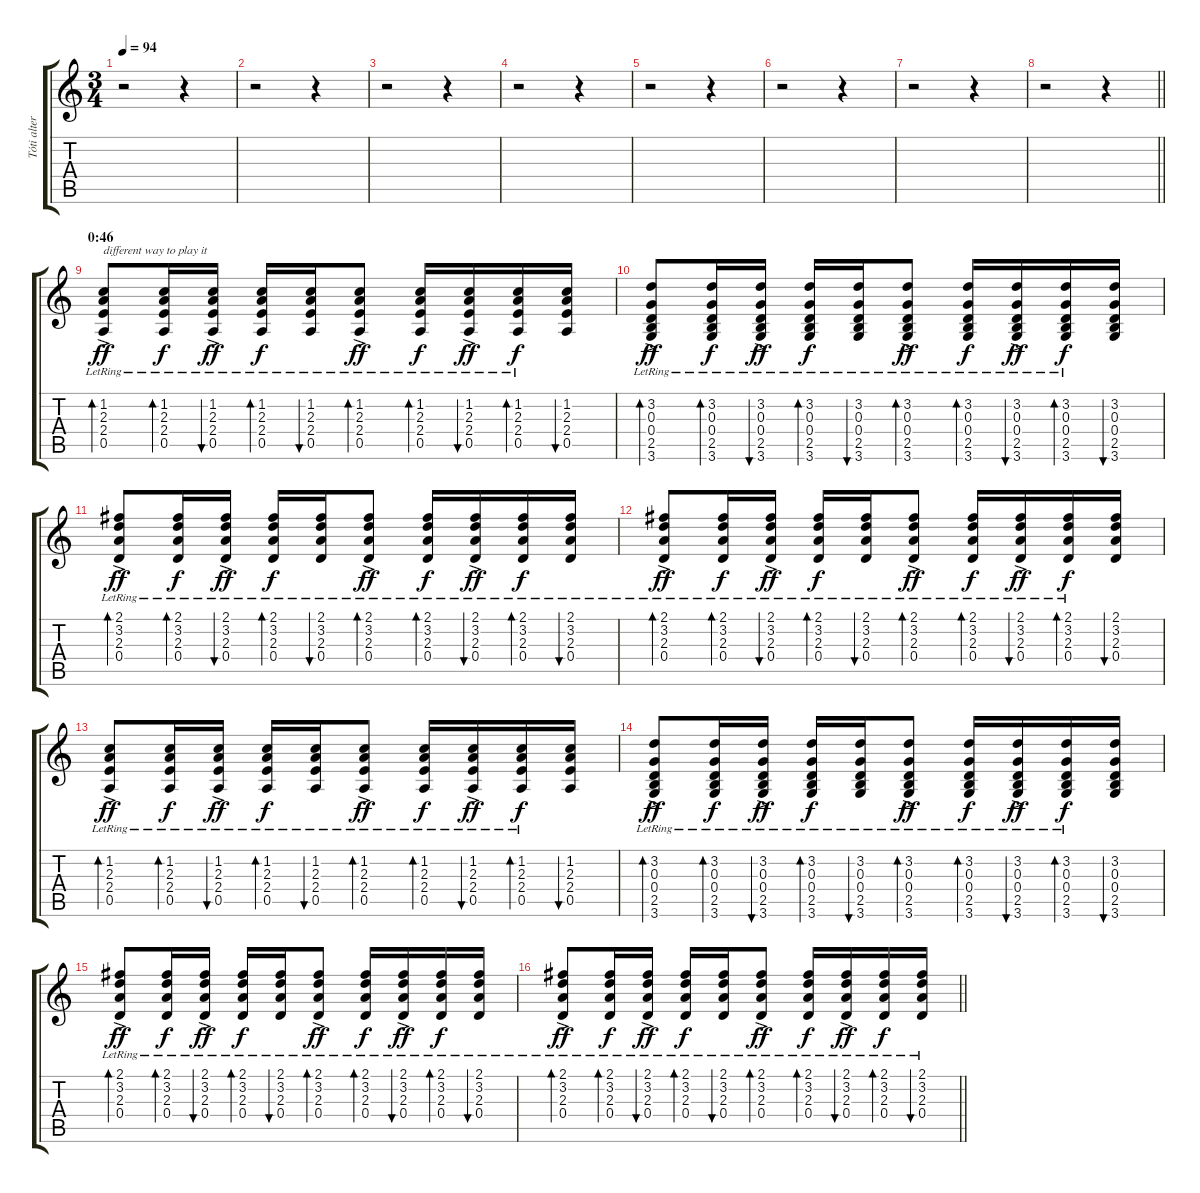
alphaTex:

\track ("Tóti alternative" "Tóti alter") {mute instrument acousticguitarsteel}
\staff {score tabs}
\tuning (E4 B3 G3 D3 A2 E2) {hide}
\ts (3 4)
\tempo 94
\clef g2
\ks c
r.2{dy ff} r.4 |
r.2 r.4 |
r.2 r.4 |
r.2 r.4 |
r.2 r.4 |
r.2 r.4 |
r.2 r.4 |
\barLineRight lightlight
r.2 r.4 |
\section ("" "0:46")
(1.2{ac lr} 2.3{ac lr} 2.4{ac lr} 0.5{ac lr}).8{bd 30 txt "different way to play it"} (1.2{lr} 2.3{lr} 2.4{lr} 0.5{lr}).16{bd 30 dy f} (1.2{ac lr} 2.3{ac lr} 2.4{ac lr} 0.5{ac lr}).16{bu 30 dy ff} (1.2{lr} 2.3{lr} 2.4{lr} 0.5{lr}).16{bd 30 dy f} (1.2{lr} 2.3{lr} 2.4{lr} 0.5{lr}).16{bu 30} (1.2{ac lr} 2.3{ac lr} 2.4{ac lr} 0.5{ac lr}).8{bd 30 dy ff} (1.2{lr} 2.3{lr} 2.4{lr} 0.5{lr}).16{bd 30 dy f} (1.2{ac lr} 2.3{ac lr} 2.4{ac lr} 0.5{ac lr}).16{bu 30 dy ff} (1.2{lr} 2.3{lr} 2.4{lr} 0.5{lr}).16{bd 30 dy f} (1.2 2.3 2.4 0.5).16{bu 30} |
(3.2{ac lr} 0.3{ac lr} 0.4{ac lr} 2.5{ac lr} 3.6{ac lr}).8{bd 30 dy ff} (3.2{lr} 0.3{lr} 0.4{lr} 2.5{lr} 3.6{lr}).16{bd 30 dy f} (3.2{ac lr} 0.3{ac lr} 0.4{ac lr} 2.5{ac lr} 3.6{ac lr}).16{bu 30 dy ff} (3.2{lr} 0.3{lr} 0.4{lr} 2.5{lr} 3.6{lr}).16{bd 30 dy f} (3.2{lr} 0.3{lr} 0.4{lr} 2.5{lr} 3.6{lr}).16{bu 30} (3.2{ac lr} 0.3{ac lr} 0.4{ac lr} 2.5{ac lr} 3.6{ac lr}).8{bd 30 dy ff} (3.2{lr} 0.3{lr} 0.4{lr} 2.5{lr} 3.6{lr}).16{bd 30 dy f} (3.2{ac lr} 0.3{ac lr} 0.4{ac lr} 2.5{ac lr} 3.6{ac lr}).16{bu 30 dy ff} (3.2{lr} 0.3{lr} 0.4{lr} 2.5{lr} 3.6{lr}).16{bd 30 dy f} (3.2 0.3 0.4 2.5 3.6).16{bu 30} |
(2.1{ac lr} 3.2{ac lr} 2.3{ac lr} 0.4{ac lr}).8{bd 30 dy ff} (2.1{lr} 3.2{lr} 2.3{lr} 0.4{lr}).16{bd 30 dy f} (2.1{ac lr} 3.2{ac lr} 2.3{ac lr} 0.4{ac lr}).16{bu 30 dy ff} (2.1{lr} 3.2{lr} 2.3{lr} 0.4{lr}).16{bd 30 dy f} (2.1{lr} 3.2{lr} 2.3{lr} 0.4{lr}).16{bu 30} (2.1{ac lr} 3.2{ac lr} 2.3{ac lr} 0.4{ac lr}).8{bd 30 dy ff} (2.1{lr} 3.2{lr} 2.3{lr} 0.4{lr}).16{bd 30 dy f} (2.1{ac lr} 3.2{ac lr} 2.3{ac lr} 0.4{ac lr}).16{bu 30 dy ff} (2.1{lr} 3.2{lr} 2.3{lr} 0.4{lr}).16{bd 30 dy f} (2.1{lr} 3.2{lr} 2.3{lr} 0.4{lr}).16{bu 30} |
(2.1{ac lr} 3.2{ac lr} 2.3{ac lr} 0.4{ac lr}).8{bd 30 dy ff} (2.1{lr} 3.2{lr} 2.3{lr} 0.4{lr}).16{bd 30 dy f} (2.1{ac lr} 3.2{ac lr} 2.3{ac lr} 0.4{ac lr}).16{bu 30 dy ff} (2.1{lr} 3.2{lr} 2.3{lr} 0.4{lr}).16{bd 30 dy f} (2.1{lr} 3.2{lr} 2.3{lr} 0.4{lr}).16{bu 30} (2.1{ac lr} 3.2{ac lr} 2.3{ac lr} 0.4{ac lr}).8{bd 30 dy ff} (2.1{lr} 3.2{lr} 2.3{lr} 0.4{lr}).16{bd 30 dy f} (2.1{ac lr} 3.2{ac lr} 2.3{ac lr} 0.4{ac lr}).16{bu 30 dy ff} (2.1{lr} 3.2{lr} 2.3{lr} 0.4{lr}).16{bd 30 dy f} (2.1 3.2 2.3 0.4).16{bu 30} |
(1.2{ac lr} 2.3{ac lr} 2.4{ac lr} 0.5{ac lr}).8{bd 30 dy ff} (1.2{lr} 2.3{lr} 2.4{lr} 0.5{lr}).16{bd 30 dy f} (1.2{ac lr} 2.3{ac lr} 2.4{ac lr} 0.5{ac lr}).16{bu 30 dy ff} (1.2{lr} 2.3{lr} 2.4{lr} 0.5{lr}).16{bd 30 dy f} (1.2{lr} 2.3{lr} 2.4{lr} 0.5{lr}).16{bu 30} (1.2{ac lr} 2.3{ac lr} 2.4{ac lr} 0.5{ac lr}).8{bd 30 dy ff} (1.2{lr} 2.3{lr} 2.4{lr} 0.5{lr}).16{bd 30 dy f} (1.2{ac lr} 2.3{ac lr} 2.4{ac lr} 0.5{ac lr}).16{bu 30 dy ff} (1.2{lr} 2.3{lr} 2.4{lr} 0.5{lr}).16{bd 30 dy f} (1.2 2.3 2.4 0.5).16{bu 30} |
(3.2{ac lr} 0.3{ac lr} 0.4{ac lr} 2.5{ac lr} 3.6{ac lr}).8{bd 30 dy ff} (3.2{lr} 0.3{lr} 0.4{lr} 2.5{lr} 3.6{lr}).16{bd 30 dy f} (3.2{ac lr} 0.3{ac lr} 0.4{ac lr} 2.5{ac lr} 3.6{ac lr}).16{bu 30 dy ff} (3.2{lr} 0.3{lr} 0.4{lr} 2.5{lr} 3.6{lr}).16{bd 30 dy f} (3.2{lr} 0.3{lr} 0.4{lr} 2.5{lr} 3.6{lr}).16{bu 30} (3.2{ac lr} 0.3{ac lr} 0.4{ac lr} 2.5{ac lr} 3.6{ac lr}).8{bd 30 dy ff} (3.2{lr} 0.3{lr} 0.4{lr} 2.5{lr} 3.6{lr}).16{bd 30 dy f} (3.2{ac lr} 0.3{ac lr} 0.4{ac lr} 2.5{ac lr} 3.6{ac lr}).16{bu 30 dy ff} (3.2{lr} 0.3{lr} 0.4{lr} 2.5{lr} 3.6{lr}).16{bd 30 dy f} (3.2 0.3 0.4 2.5 3.6).16{bu 30} |
(2.1{ac lr} 3.2{ac lr} 2.3{ac lr} 0.4{ac lr}).8{bd 30 dy ff} (2.1{lr} 3.2{lr} 2.3{lr} 0.4{lr}).16{bd 30 dy f} (2.1{ac lr} 3.2{ac lr} 2.3{ac lr} 0.4{ac lr}).16{bu 30 dy ff} (2.1{lr} 3.2{lr} 2.3{lr} 0.4{lr}).16{bd 30 dy f} (2.1{lr} 3.2{lr} 2.3{lr} 0.4{lr}).16{bu 30} (2.1{ac lr} 3.2{ac lr} 2.3{ac lr} 0.4{ac lr}).8{bd 30 dy ff} (2.1{lr} 3.2{lr} 2.3{lr} 0.4{lr}).16{bd 30 dy f} (2.1{ac lr} 3.2{ac lr} 2.3{ac lr} 0.4{ac lr}).16{bu 30 dy ff} (2.1{lr} 3.2{lr} 2.3{lr} 0.4{lr}).16{bd 30 dy f} (2.1{lr} 3.2{lr} 2.3{lr} 0.4{lr}).16{bu 30} |
\barLineRight lightlight
(2.1{ac lr} 3.2{ac lr} 2.3{ac lr} 0.4{ac lr}).8{bd 30 dy ff} (2.1{lr} 3.2{lr} 2.3{lr} 0.4{lr}).16{bd 30 dy f} (2.1{ac lr} 3.2{ac lr} 2.3{ac lr} 0.4{ac lr}).16{bu 30 dy ff} (2.1{lr} 3.2{lr} 2.3{lr} 0.4{lr}).16{bd 30 dy f} (2.1{lr} 3.2{lr} 2.3{lr} 0.4{lr}).16{bu 30} (2.1{ac lr} 3.2{ac lr} 2.3{ac lr} 0.4{ac lr}).8{bd 30 dy ff} (2.1{lr} 3.2{lr} 2.3{lr} 0.4{lr}).16{bd 30 dy f} (2.1{ac lr} 3.2{ac lr} 2.3{ac lr} 0.4{ac lr}).16{bu 30 dy ff} (2.1{lr} 3.2{lr} 2.3{lr} 0.4{lr}).16{bd 30 dy f} (2.1{lr} 3.2{lr} 2.3{lr} 0.4{lr}).16{bu 30}
